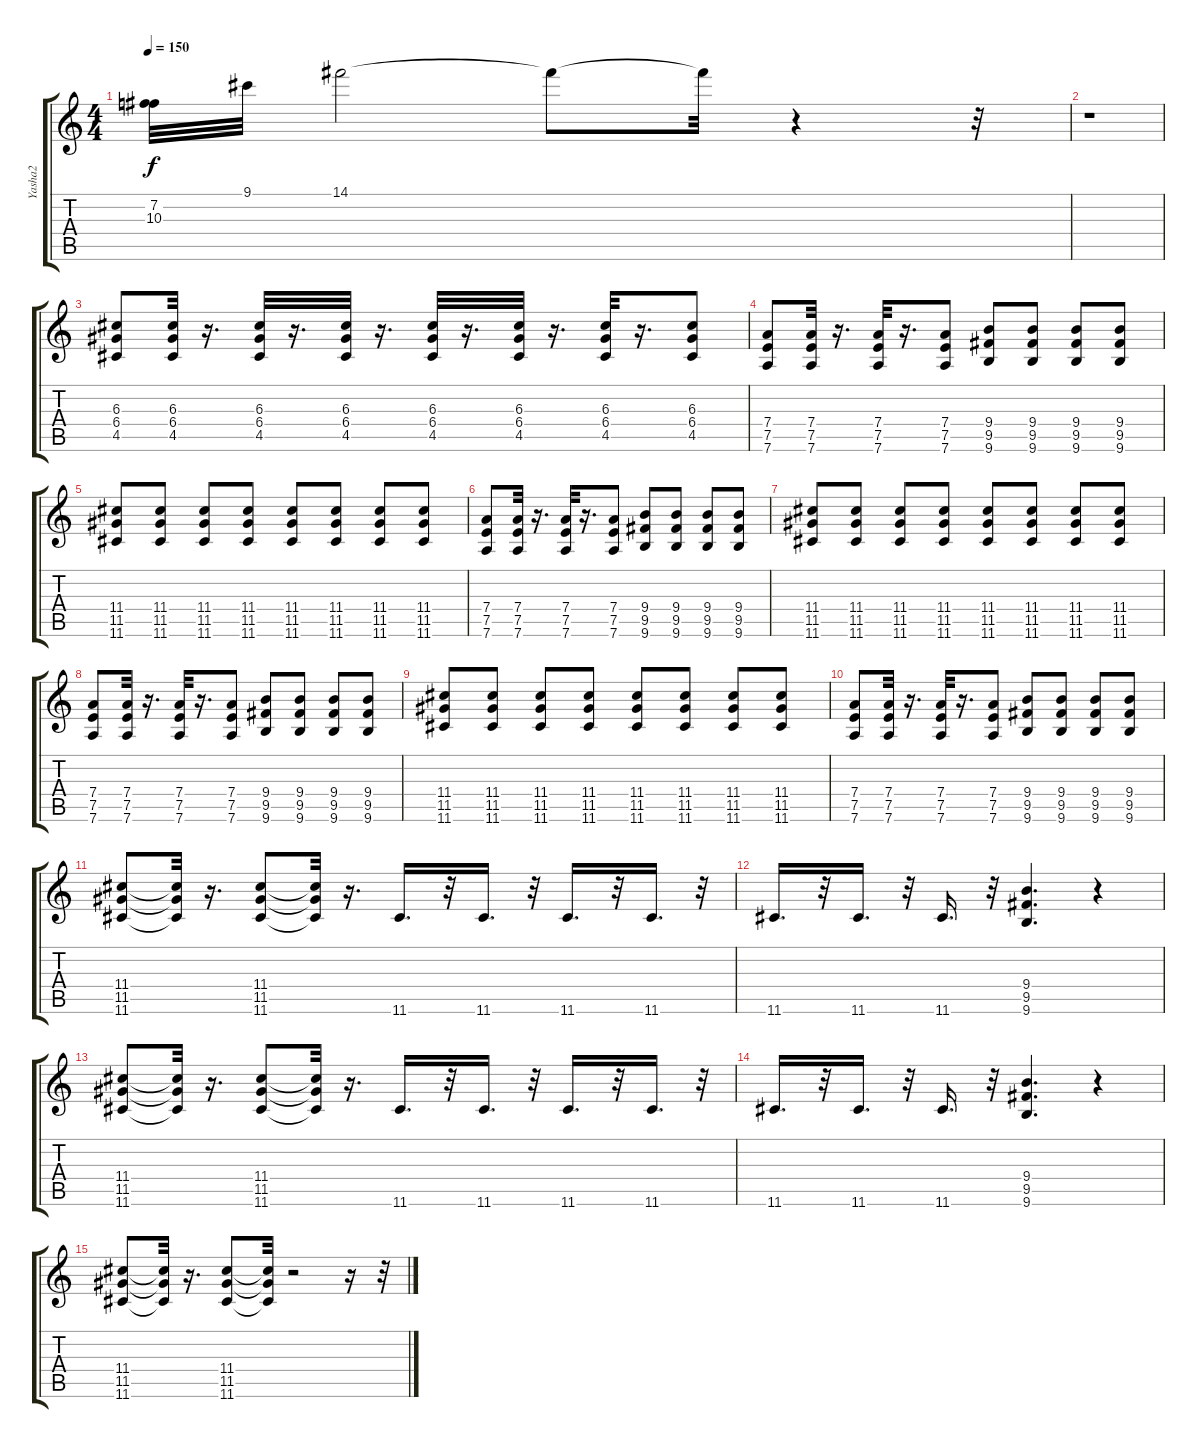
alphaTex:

\track ("Yasha2" "Yasha2") {instrument distortionguitar}
\staff {score tabs}
\tuning (E4 B3 G3 D3 A2 D2) {hide}
\ts (4 4)
\tempo 150
\clef g2
\ks c
(7.2 10.3).32{dy f} 9.1.32 14.1.2 14.1{t}.8 14.1{t}.32 r.4 r.32 |
r.1 |
(6.3 6.4 4.5).8{instrument distortionguitar} (6.3 6.4 4.5).32 r.16{d} (6.3 6.4 4.5).32 r.16{d} (6.3 6.4 4.5).32 r.16{d} (6.3 6.4 4.5).32 r.16{d} (6.3 6.4 4.5).32 r.16{d} (6.3 6.4 4.5).32 r.16{d} (6.3 6.4 4.5).8 |
(7.4 7.5 7.6).8 (7.4 7.5 7.6).32 r.16{d} (7.4 7.5 7.6).32 r.16{d} (7.4 7.5 7.6).8 (9.4 9.5 9.6).8 (9.4 9.5 9.6).8 (9.4 9.5 9.6).8 (9.4 9.5 9.6).8 |
(11.4 11.5 11.6).8 (11.4 11.5 11.6).8 (11.4 11.5 11.6).8 (11.4 11.5 11.6).8 (11.4 11.5 11.6).8 (11.4 11.5 11.6).8 (11.4 11.5 11.6).8 (11.4 11.5 11.6).8 |
(7.4 7.5 7.6).8 (7.4 7.5 7.6).32 r.16{d} (7.4 7.5 7.6).32 r.16{d} (7.4 7.5 7.6).8 (9.4 9.5 9.6).8 (9.4 9.5 9.6).8 (9.4 9.5 9.6).8 (9.4 9.5 9.6).8 |
(11.4 11.5 11.6).8 (11.4 11.5 11.6).8 (11.4 11.5 11.6).8 (11.4 11.5 11.6).8 (11.4 11.5 11.6).8 (11.4 11.5 11.6).8 (11.4 11.5 11.6).8 (11.4 11.5 11.6).8 |
(7.4 7.5 7.6).8 (7.4 7.5 7.6).32 r.16{d} (7.4 7.5 7.6).32 r.16{d} (7.4 7.5 7.6).8 (9.4 9.5 9.6).8 (9.4 9.5 9.6).8 (9.4 9.5 9.6).8 (9.4 9.5 9.6).8 |
(11.4 11.5 11.6).8 (11.4 11.5 11.6).8 (11.4 11.5 11.6).8 (11.4 11.5 11.6).8 (11.4 11.5 11.6).8 (11.4 11.5 11.6).8 (11.4 11.5 11.6).8 (11.4 11.5 11.6).8 |
(7.4 7.5 7.6).8 (7.4 7.5 7.6).32 r.16{d} (7.4 7.5 7.6).32 r.16{d} (7.4 7.5 7.6).8 (9.4 9.5 9.6).8 (9.4 9.5 9.6).8 (9.4 9.5 9.6).8 (9.4 9.5 9.6).8 |
(11.4 11.5 11.6).8 (11.4{t} 11.5{t} 11.6{t}).32 r.16{d} (11.4 11.5 11.6).8 (11.4{t} 11.5{t} 11.6{t}).32 r.16{d} 11.6.16{d} r.32 11.6.16{d} r.32 11.6.16{d} r.32 11.6.16{d} r.32 |
11.6.16{d} r.32 11.6.16{d} r.32 11.6.16{d} r.32 (9.4 9.5 9.6).4{d} r.4 |
(11.4 11.5 11.6).8 (11.4{t} 11.5{t} 11.6{t}).32 r.16{d} (11.4 11.5 11.6).8 (11.4{t} 11.5{t} 11.6{t}).32 r.16{d} 11.6.16{d} r.32 11.6.16{d} r.32 11.6.16{d} r.32 11.6.16{d} r.32 |
11.6.16{d} r.32 11.6.16{d} r.32 11.6.16{d} r.32 (9.4 9.5 9.6).4{d} r.4 |
(11.4 11.5 11.6).8 (11.4{t} 11.5{t} 11.6{t}).32 r.16{d} (11.4 11.5 11.6).8 (11.4{t} 11.5{t} 11.6{t}).32 r.2 r.16 r.32
